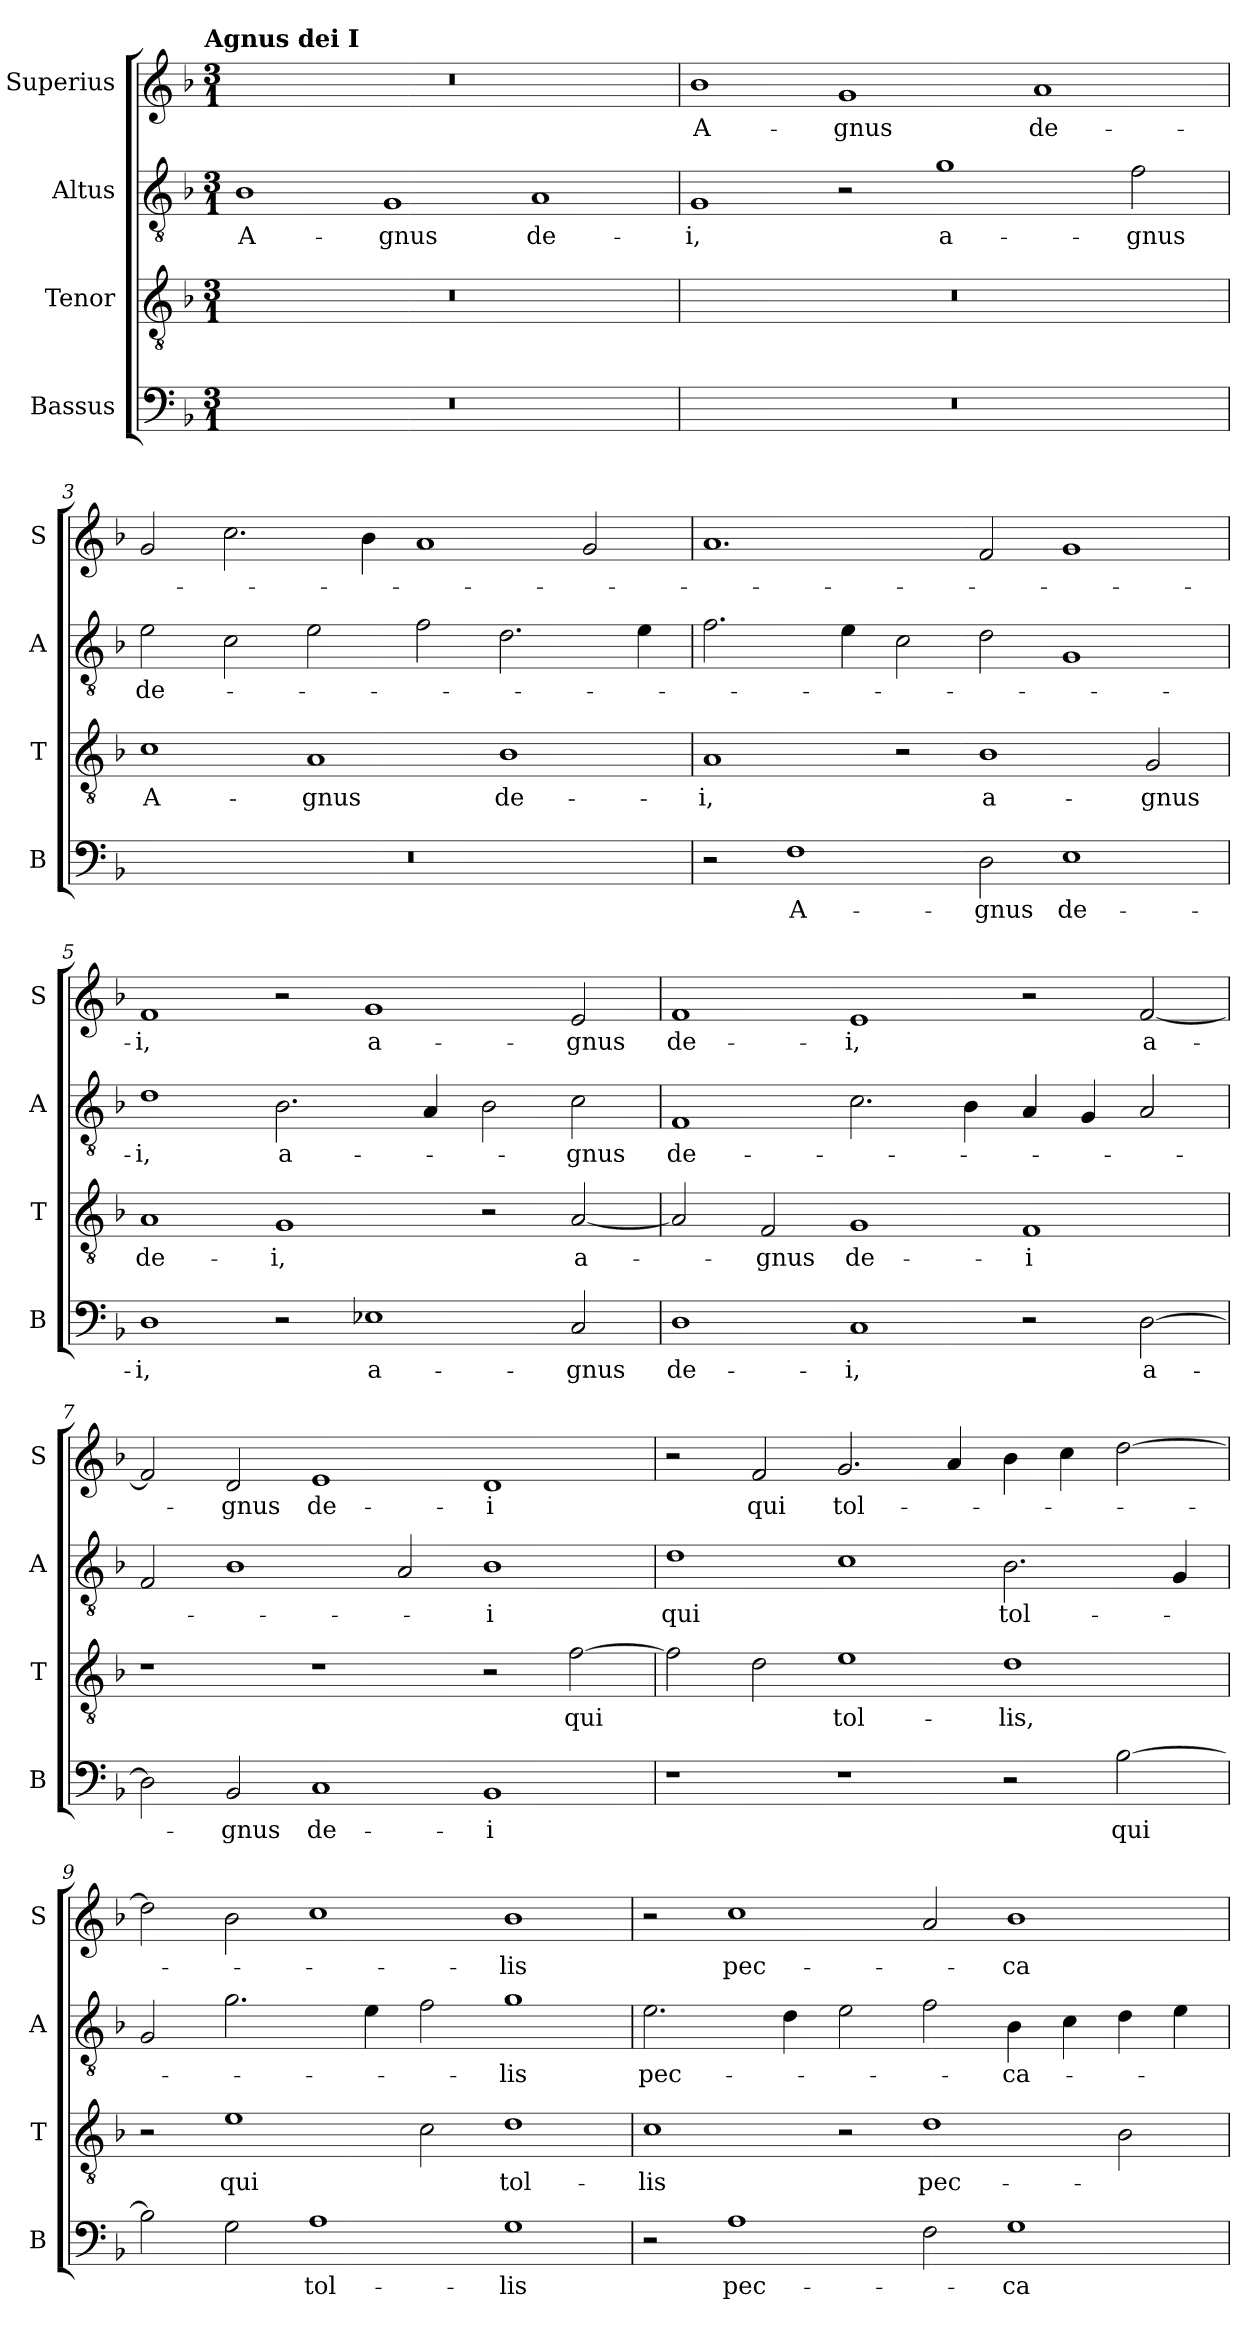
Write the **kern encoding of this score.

**kern	**text	**kern	**text	**kern	**text	**kern	**text
*part4	*part4	*part3	*part3	*part2	*part2	*part1	*part1
*staff4	*staff4	*staff3	*staff3	*staff2	*staff2	*staff1	*staff1
*I"Bassus	*	*I"Tenor	*	*I"Altus	*	*I"Superius	*
*I'B	*	*I'T	*	*I'A	*	*I'S	*
*clefF4	*	*clefGv2	*	*clefGv2	*	*clefG2	*
*k[b-]	*	*k[b-]	*	*k[b-]	*	*k[b-]	*
!!LO:TX:omd:t=Agnus dei I
*M3/1	*	*M3/1	*	*M3/1	*	*M3/1	*
=1	=1	=1	=1	=1	=1	=1	=1
0.r	.	0.r	.	1B-	A-	0.r	.
.	.	.	.	1G	-gnus	.	.
.	.	.	.	1A	de-	.	.
=2	=2	=2	=2	=2	=2	=2	=2
0.r	.	0.r	.	1G	-i,	1b-	A-
.	.	.	.	2r	.	1g	-gnus
.	.	.	.	1g	a-	.	.
.	.	.	.	.	.	1a	de-
.	.	.	.	2f\	-gnus	.	.
=3	=3	=3	=3	=3	=3	=3	=3
0.r	.	1c	A-	2e\	de-	2g/	.
.	.	.	.	2c\	.	2.cc\	.
.	.	1A	-gnus	2e\	.	.	.
.	.	.	.	.	.	4b-\	.
.	.	.	.	2f\	.	1a	.
.	.	1B-	de-	2.d\	.	.	.
.	.	.	.	.	.	2g/	.
.	.	.	.	4e\	.	.	.
=4	=4	=4	=4	=4	=4	=4	=4
2r	.	1A	-i,	2.f\	.	1.a	.
1F	A-	.	.	.	.	.	.
.	.	.	.	4e\	.	.	.
.	.	2r	.	2c\	.	.	.
2D\	-gnus	1B-	a-	2d\	.	2f/	.
1E	de-	.	.	1G	.	1g	.
.	.	2G/	-gnus	.	.	.	.
=5	=5	=5	=5	=5	=5	=5	=5
1D	-i,	1A	de-	1d	-i,	1f	-i,
2r	.	1G	-i,	2.B-\	a-	2r	.
1E-X	a-	.	.	.	.	1g	a-
.	.	.	.	4A/	.	.	.
.	.	2r	.	2B-\	.	.	.
2C/	-gnus	[2A/	a-	2c\	-gnus	2e/	-gnus
=6	=6	=6	=6	=6	=6	=6	=6
1D	de-	2A/]	.	1F	de-	1f	de-
.	.	2F/	-gnus	.	.	.	.
1C	-i,	1G	de-	2.c\	.	1e	-i,
.	.	.	.	4B-\	.	.	.
2r	.	1F	-i	4A/	.	2r	.
.	.	.	.	4G/	.	.	.
[2D\	a-	.	.	2A/	.	[2f/	a-
=7	=7	=7	=7	=7	=7	=7	=7
2D\]	.	1r	.	2F/	.	2f/]	.
2BB-/	-gnus	.	.	1B-	.	2d/	-gnus
1C	de-	1r	.	.	.	1e	de-
.	.	.	.	2A/	.	.	.
1BB-	-i	2r	.	1B-	-i	1d	-i
.	.	[2f\	qui	.	.	.	.
=8	=8	=8	=8	=8	=8	=8	=8
1r	.	2f\]	.	1d	qui	2r	.
.	.	2d\	.	.	.	2f/	qui
1r	.	1e	tol-	1c	.	2.g/	tol-
.	.	.	.	.	.	4a/	.
2r	.	1d	-lis,	2.B-\	tol-	4b-\	.
.	.	.	.	.	.	4cc\	.
[2B-\	qui	.	.	.	.	[2dd\	.
.	.	.	.	4G/	.	.	.
=9	=9	=9	=9	=9	=9	=9	=9
2B-\]	.	2r	.	2G/	.	2dd\]	.
2G\	.	1e	qui	2.g\	.	2b-\	.
1A	tol-	.	.	.	.	1cc	.
.	.	.	.	4e\	.	.	.
.	.	2c\	.	2f\	.	.	.
1G	-lis	1d	tol-	1g	-lis	1b-	-lis
=10	=10	=10	=10	=10	=10	=10	=10
2r	.	1c	-lis	2.e\	pec-	2r	.
1A	pec-	.	.	.	.	1cc	pec-
.	.	.	.	4d\	.	.	.
.	.	2r	.	2e\	.	.	.
2F\	.	1d	pec-	2f\	.	2a/	.
1G	-ca-	.	.	4B-\	-ca-	1b-	-ca-
.	.	.	.	4c\	.	.	.
.	.	2B-\	.	4d\	.	.	.
.	.	.	.	4e\	.	.	.
=	=	=	=	=	=	=	=
*-	*-	*-	*-	*-	*-	*-	*-
